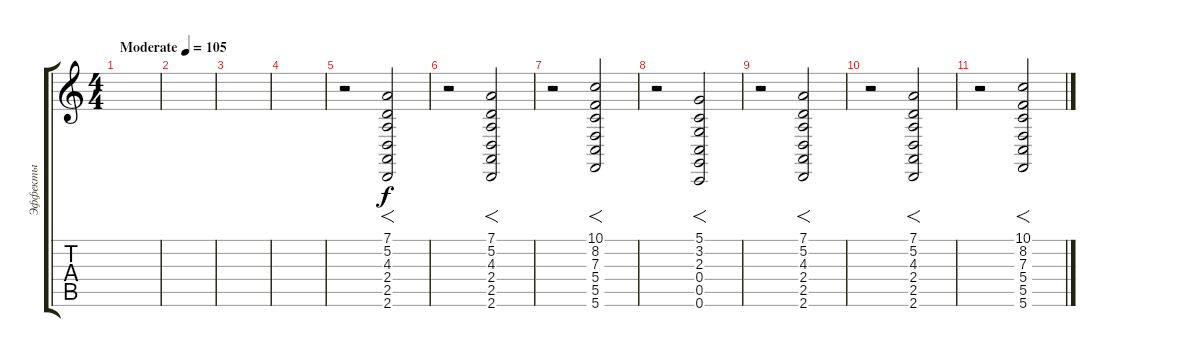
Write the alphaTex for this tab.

\track ("Эффекты" "Эффекты") {instrument pad2warm}
\staff {score tabs}
\tuning (D4 A3 F3 C3 G2 C2) {hide}
\ts (4 4)
\tempo (105 "Moderate")
\clef g2
\ks c
|
|
|
|
r.2 (7.1 5.2 4.3 2.4 2.5 2.6).2{f} |
r.2 (7.1 5.2 4.3 2.4 2.5 2.6).2{f} |
r.2 (10.1 8.2 7.3 5.4 5.5 5.6).2{f} |
r.2 (5.1 3.2 2.3 0.4 0.5 0.6).2{f} |
r.2 (7.1 5.2 4.3 2.4 2.5 2.6).2{f} |
r.2 (7.1 5.2 4.3 2.4 2.5 2.6).2{f} |
r.2 (10.1 8.2 7.3 5.4 5.5 5.6).2{f}
